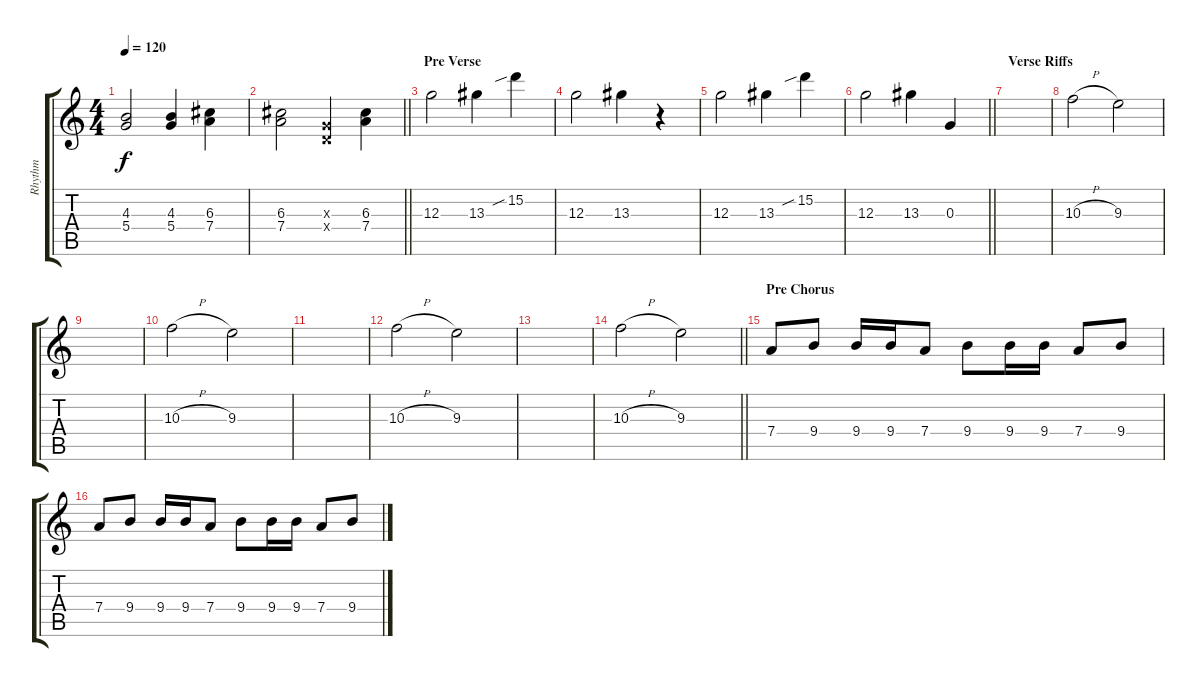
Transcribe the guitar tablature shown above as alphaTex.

\track ("Rhythm" "Rhythm") {instrument distortionguitar}
\staff {score tabs}
\tuning (E4 B3 G3 D3 A2 D2) {hide}
\ts (4 4)
\tempo 120
\clef g2
\ks c
(4.3 5.4).2{dy f} (4.3 5.4).4 (6.3 7.4).4 |
\barLineRight lightlight
(6.3 7.4).2 (0.3{x} 0.4{x}).4 (6.3 7.4).4 |
\section ("" "Pre Verse")
12.3.2 13.3.4 15.2{sib}.4 |
12.3.2 13.3.4 r.4 |
12.3.2 13.3.4 15.2{sib}.4 |
\barLineRight lightlight
12.3.2 13.3.4 0.3.4 |
\section ("" "Verse Riffs")
|
10.3{h}.2 9.3.2 |
|
10.3{h}.2 9.3.2 |
|
10.3{h}.2 9.3.2 |
|
\barLineRight lightlight
10.3{h}.2 9.3.2 |
\section ("" "Pre Chorus")
7.4.8 9.4.8 9.4.16 9.4.16 7.4.8 9.4.8 9.4.16 9.4.16 7.4.8 9.4.8 |
7.4.8 9.4.8 9.4.16 9.4.16 7.4.8 9.4.8 9.4.16 9.4.16 7.4.8 9.4.8
